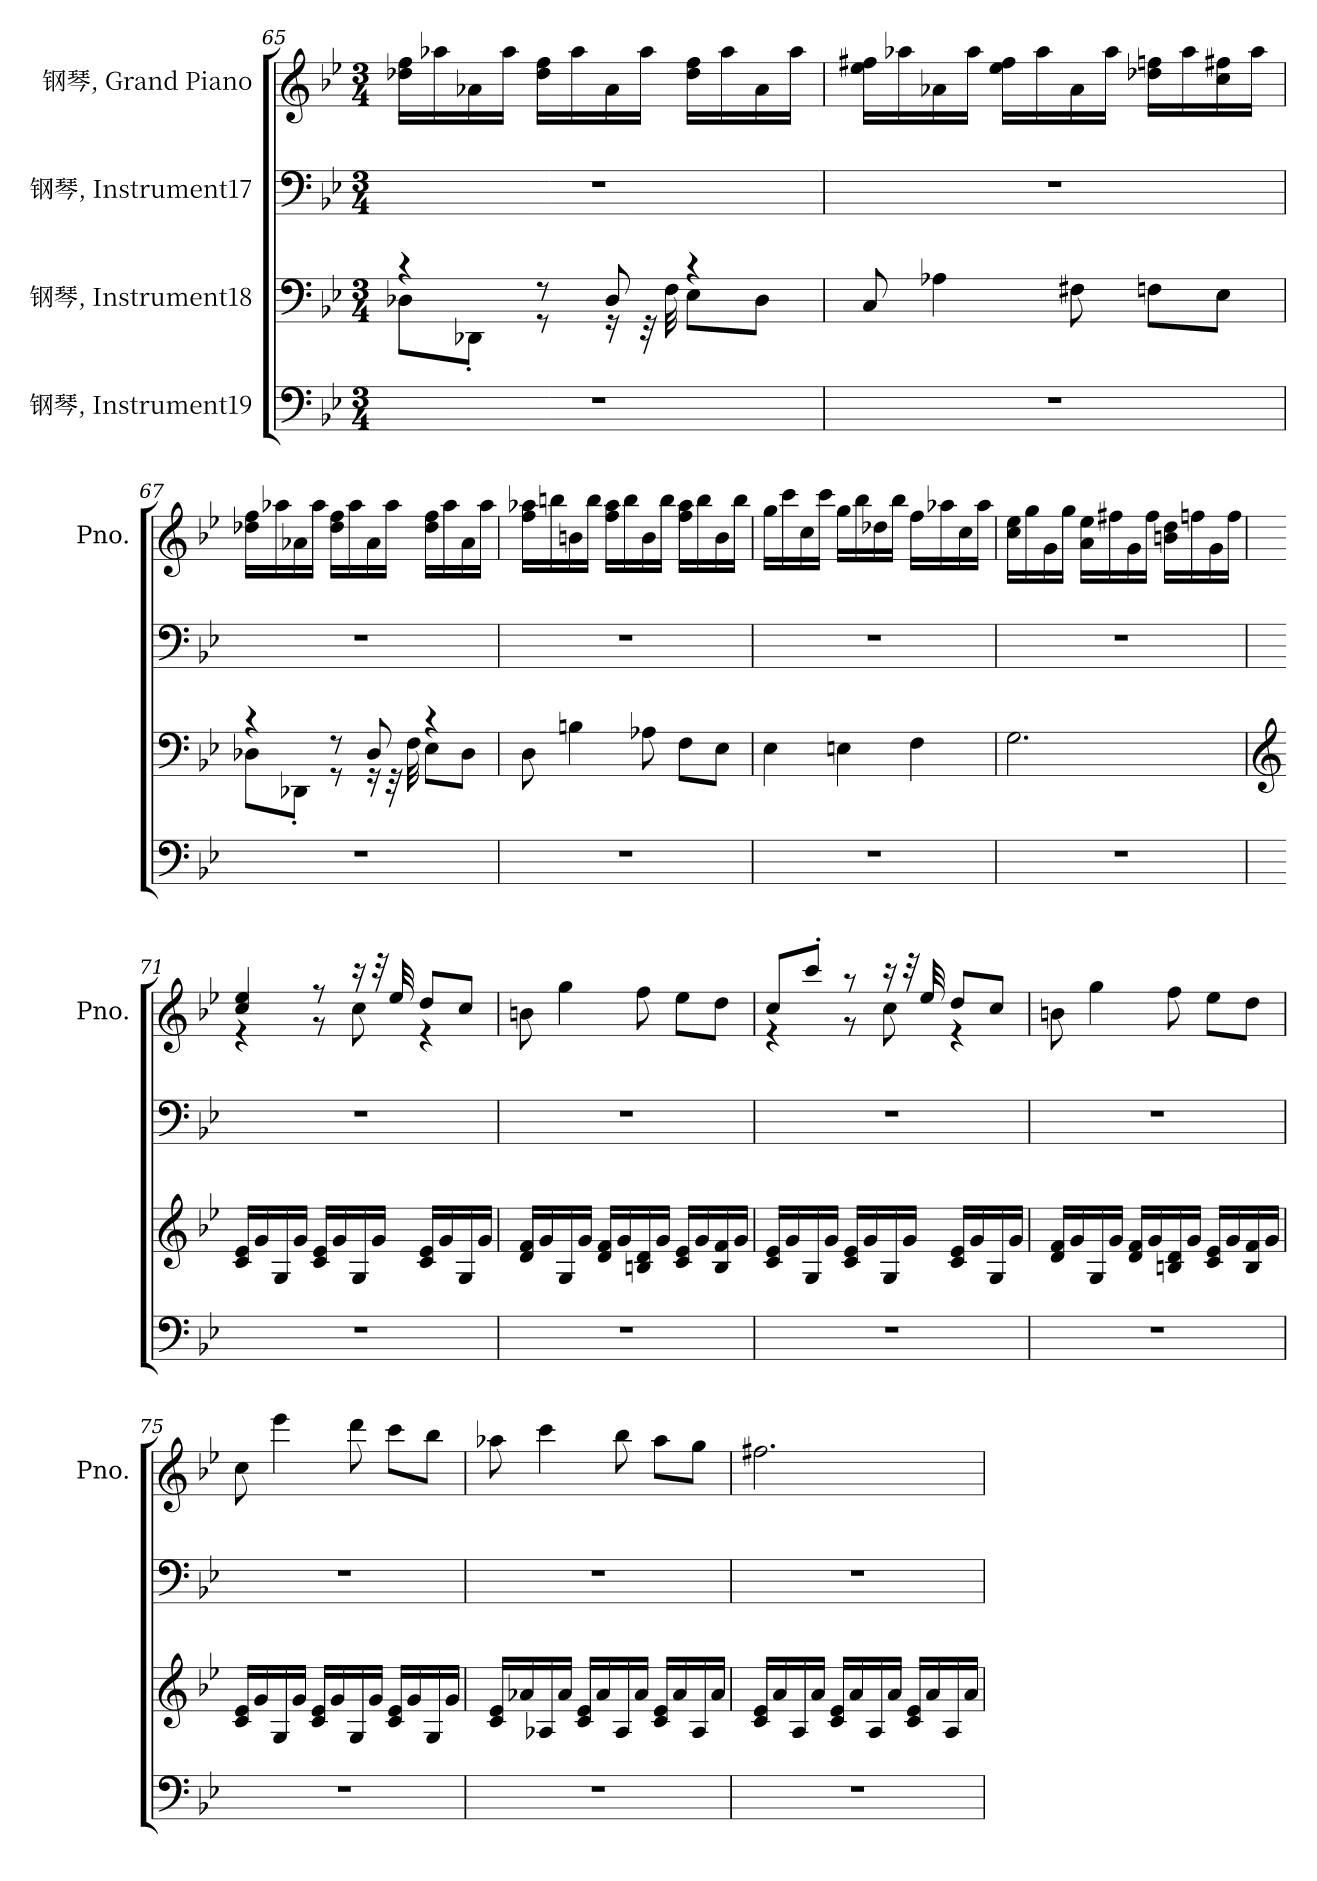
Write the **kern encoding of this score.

**kern	**kern	**kern	**kern
*part4	*part3	*part2	*part1
*staff4	*staff3	*staff2	*staff1
*I"钢琴, Instrument19	*I"钢琴, Instrument18	*I"钢琴, Instrument17	*I"钢琴, Grand Piano
*	*	*	*I'Pno.
*clefF4	*clefF4	*clefF4	*clefG2
*k[b-e-]	*k[b-e-]	*k[b-e-]	*k[b-e-]
*M3/4	*M3/4	*M3/4	*M3/4
=65	=65	=65	=65
*	*^	*	*
2.r	4r	8D-X\L	2.r	16dd-X\ 16ff\LL
.	.	.	.	16aa-X\
.	.	8DD-X'\J	.	16a-X\
.	.	.	.	16aa-\JJ
.	8r	8r	.	16dd-\ 16ff\LL
.	.	.	.	16aa-\
.	8D-/	16r	.	16a-\
.	.	32r	.	16aa-\JJ
.	.	32F\	.	.
.	4r	8E-\L	.	16dd-\ 16ff\LL
.	.	.	.	16aa-\
.	.	8D-\J	.	16a-\
.	.	.	.	16aa-\JJ
*	*v	*v	*	*
!!LO:PB:g=z
=66	=66	=66	=66
2.r	8C/	2.r	16ee-\ 16ff#X\LL
.	.	.	16aa-X\
.	4A-X\	.	16a-X\
.	.	.	16aa-\JJ
.	.	.	16ee-\ 16ff#\LL
.	.	.	16aa-\
.	8F#X\	.	16a-\
.	.	.	16aa-\JJ
.	8Fn\L	.	16dd-X\ 16ffn\LL
.	.	.	16aa-\
.	8E-\J	.	16cc\ 16ff#X\
.	.	.	16aa-\JJ
=67	=67	=67	=67
*	*^	*	*
2.r	4r	8D-X\L	2.r	16dd-X\ 16ff\LL
.	.	.	.	16aa-X\
.	.	8DD-X'\J	.	16a-X\
.	.	.	.	16aa-\JJ
.	8r	8r	.	16dd-\ 16ff\LL
.	.	.	.	16aa-\
.	8D-/	16r	.	16a-\
.	.	32r	.	16aa-\JJ
.	.	32F\	.	.
.	4r	8E-\L	.	16dd-\ 16ff\LL
.	.	.	.	16aa-\
.	.	8D-\J	.	16a-\
.	.	.	.	16aa-\JJ
*	*v	*v	*	*
!!LO:LB:g=z
=68	=68	=68	=68
2.r	8D\	2.r	16ff\ 16aa-X\LL
.	.	.	16bbn\
.	4Bn\	.	16bn\
.	.	.	16bb\JJ
.	.	.	16ff\ 16aa-\LL
.	.	.	16bb\
.	8A-X\	.	16b\
.	.	.	16bb\JJ
.	8F\L	.	16ff\ 16aa-\LL
.	.	.	16bb\
.	8E-\J	.	16b\
.	.	.	16bb\JJ
=69	=69	=69	=69
2.r	4E-\	2.r	16gg\LL
.	.	.	16ccc\
.	.	.	16cc\
.	.	.	16ccc\JJ
.	4En\	.	16gg\LL
.	.	.	16bb-\
.	.	.	16dd-X\
.	.	.	16bb-\JJ
.	4F\	.	16ff\LL
.	.	.	16aa-X\
.	.	.	16cc\
.	.	.	16aa-\JJ
=70	=70	=70	=70
2.r	2.G\	2.r	16cc\ 16ee-\LL
.	.	.	16gg\
.	.	.	16g\
.	.	.	16gg\JJ
.	.	.	16a\ 16ee-\LL
.	.	.	16ff#X\
.	.	.	16g\
.	.	.	16ff#\JJ
.	.	.	16bn\ 16dd\LL
.	.	.	16ffn\
.	.	.	16g\
.	.	.	16ff\JJ
!!LO:LB:g=z
=71	=71	=71	=71
*	*clefG2	*	*
*	*	*	*^
2.r	16c/ 16e-/LL	2.r	4cc/ 4ee-/	4r
.	16g/	.	.	.
.	16G/	.	.	.
.	16g/JJ	.	.	.
.	16c/ 16e-/LL	.	8r	8r
.	16g/	.	.	.
.	16G/	.	16r	8cc\
.	16g/JJ	.	32r	.
.	.	.	32ee-/	.
.	16c/ 16e-/LL	.	8dd/L	4r
.	16g/	.	.	.
.	16G/	.	8cc/J	.
.	16g/JJ	.	.	.
*	*	*	*v	*v
=72	=72	=72	=72
2.r	16d/ 16f/LL	2.r	8bn\
.	16g/	.	.
.	16G/	.	4gg\
.	16g/JJ	.	.
.	16d/ 16f/LL	.	.
.	16g/	.	.
.	16Bn/ 16d/	.	8ff\
.	16g/JJ	.	.
.	16c/ 16e-/LL	.	8ee-\L
.	16g/	.	.
.	16B/ 16f/	.	8dd\J
.	16g/JJ	.	.
=73	=73	=73	=73
*	*	*	*^
2.r	16c/ 16e-/LL	2.r	8cc/L	4r
.	16g/	.	.	.
.	16G/	.	8ccc'/J	.
.	16g/JJ	.	.	.
.	16c/ 16e-/LL	.	8r	8r
.	16g/	.	.	.
.	16G/	.	16r	8cc\
.	16g/JJ	.	32r	.
.	.	.	32ee-/	.
.	16c/ 16e-/LL	.	8dd/L	4r
.	16g/	.	.	.
.	16G/	.	8cc/J	.
.	16g/JJ	.	.	.
*	*	*	*v	*v
!!LO:PB:g=z
=74	=74	=74	=74
2.r	16d/ 16f/LL	2.r	8bn\
.	16g/	.	.
.	16G/	.	4gg\
.	16g/JJ	.	.
.	16d/ 16f/LL	.	.
.	16g/	.	.
.	16Bn/ 16d/	.	8ff\
.	16g/JJ	.	.
.	16c/ 16e-/LL	.	8ee-\L
.	16g/	.	.
.	16B/ 16f/	.	8dd\J
.	16g/JJ	.	.
=75	=75	=75	=75
2.r	16c/ 16e-/LL	2.r	8cc\
.	16g/	.	.
.	16G/	.	4eee-\
.	16g/JJ	.	.
.	16c/ 16e-/LL	.	.
.	16g/	.	.
.	16G/	.	8ddd\
.	16g/JJ	.	.
.	16c/ 16e-/LL	.	8ccc\L
.	16g/	.	.
.	16G/	.	8bb-\J
.	16g/JJ	.	.
=76	=76	=76	=76
2.r	16c/ 16e-/LL	2.r	8aa-X\
.	16a-X/	.	.
.	16A-X/	.	4ccc\
.	16a-/JJ	.	.
.	16c/ 16e-/LL	.	.
.	16a-/	.	.
.	16A-/	.	8bb-\
.	16a-/JJ	.	.
.	16c/ 16e-/LL	.	8aa-\L
.	16a-/	.	.
.	16A-/	.	8gg\J
.	16a-/JJ	.	.
!!LO:LB:g=z
=77	=77	=77	=77
2.r	16c/ 16e-/LL	2.r	2.ff#X\
.	16a/	.	.
.	16A/	.	.
.	16a/JJ	.	.
.	16c/ 16e-/LL	.	.
.	16a/	.	.
.	16A/	.	.
.	16a/JJ	.	.
.	16c/ 16e-/LL	.	.
.	16a/	.	.
.	16A/	.	.
.	16a/JJ	.	.
=	=	=	=
*-	*-	*-	*-
